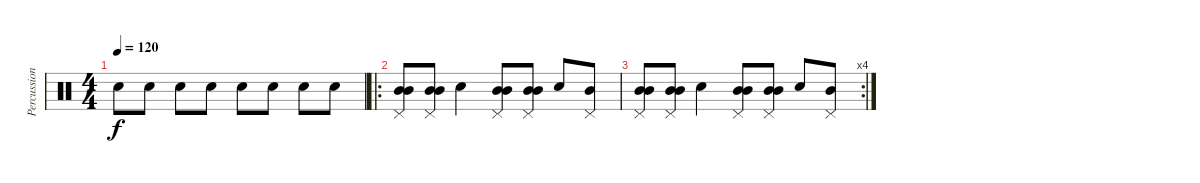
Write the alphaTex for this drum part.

\track ("Percussion" "Percussion") {instrument percussion}
\staff {score}
\articulation defaults
\ts (4 4)
\tempo 120
\clef neutral
\ks c "Electric Snare (hit)".8{dy f} "Electric Snare (hit)".8 "Electric Snare (hit)".8 "Electric Snare (hit)".8 "Electric Snare (hit)".8 "Electric Snare (hit)".8 "Electric Snare (hit)".8 "Electric Snare (hit)".8
|
\ro
("Mid Tom (hit)" "Mid Tom (hit)" "Pedal Hi-Hat (hit)").8 ("Mid Tom (hit)" "Mid Tom (hit)" "Pedal Hi-Hat (hit)").8 "Electric Snare (hit)".4 ("Mid Tom (hit)" "Mid Tom (hit)" "Pedal Hi-Hat (hit)").8 ("Mid Tom (hit)" "Mid Tom (hit)" "Pedal Hi-Hat (hit)").8 "Electric Snare (hit)".8 ("Mid Tom (hit)" "Pedal Hi-Hat (hit)").8 |
\rc 4
("Mid Tom (hit)" "Mid Tom (hit)" "Pedal Hi-Hat (hit)").8 ("Mid Tom (hit)" "Mid Tom (hit)" "Pedal Hi-Hat (hit)").8 "Electric Snare (hit)".4 ("Mid Tom (hit)" "Mid Tom (hit)" "Pedal Hi-Hat (hit)").8 ("Mid Tom (hit)" "Mid Tom (hit)" "Pedal Hi-Hat (hit)").8 "Electric Snare (hit)".8 ("Mid Tom (hit)" "Pedal Hi-Hat (hit)").8
